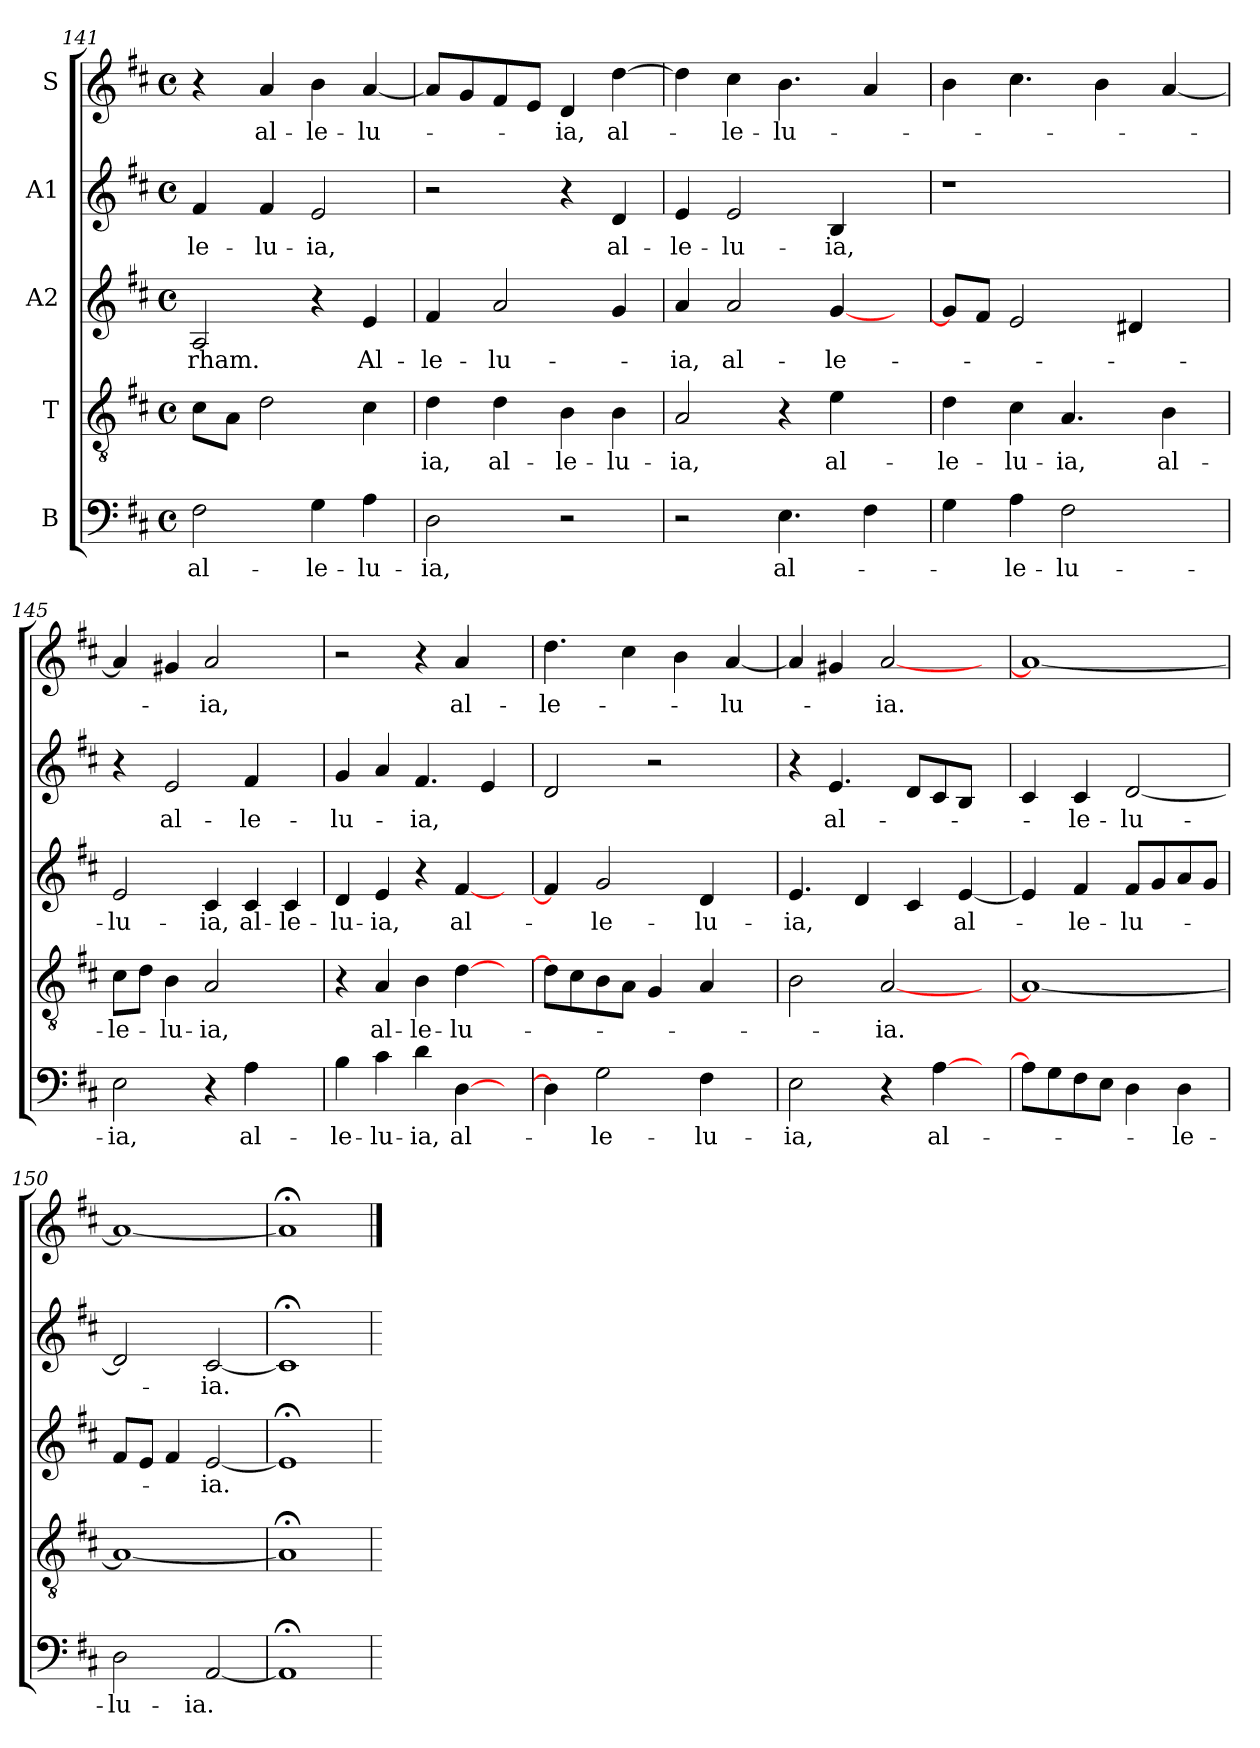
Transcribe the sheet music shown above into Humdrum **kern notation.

**kern	**text	**kern	**text	**kern	**text	**kern	**text	**kern	**text
*part5	*part5	*part4	*part4	*part3	*part3	*part2	*part2	*part1	*part1
*staff5	*staff5	*staff4	*staff4	*staff3	*staff3	*staff2	*staff2	*staff1	*staff1
*I"B	*	*I"T	*	*I"A2	*	*I"A1	*	*I"S	*
*clefF4	*	*clefGv2	*	*clefG2	*	*clefG2	*	*clefG2	*
*k[f#c#]	*	*k[f#c#]	*	*k[f#c#]	*	*k[f#c#]	*	*k[f#c#]	*
*D:	*	*D:	*	*D:	*	*D:	*	*D:	*
*M4/4	*	*M4/4	*	*M4/4	*	*M4/4	*	*M4/4	*
*met(c)	*	*met(c)	*	*met(c)	*	*met(c)	*	*met(c)	*
=141	=141	=141	=141	=141	=141	=141	=141	=141	=141
!	!LO:LY:b:cj	!	!	!	!LO:LY:b:cj	!	!LO:LY:b:cj	!	!
2F#\	al-	8c#\L	.	2A/	-rham.	4f#/	-le-	4r	.
.	.	8A\J	.	.	.	.	.	.	.
!	!	!	!	!	!	!	!LO:LY:b:cj	!	!LO:LY:b:cj
.	.	2d\	.	.	.	4f#/	-lu-	4a/	al-
!	!LO:LY:b:cj	!	!	!	!	!	!LO:LY:b:cj	!	!LO:LY:b:cj
4G\	-le-	.	.	4r	.	2e/	-ia,	4b\	-le-
!	!LO:LY:b:cj	!	!	!	!LO:LY:b:cj	!	!	!	!LO:LY:b:cj
4A\	-lu-	4c#\	.	4e/	Al-	.	.	[<4a/	-lu-
=142	=142	=142	=142	=142	=142	=142	=142	=142	=142
!	!LO:LY:b:cj	!	!LO:LY:b:cj	!	!LO:LY:b:cj	!	!	!	!
2D\	-ia,	4d\	-ia,	4f#/	-le-	2r	.	8a/L]	.
.	.	.	.	.	.	.	.	8g/	.
!	!	!	!LO:LY:b:cj	!	!LO:LY:b:cj	!	!	!	!
.	.	4d\	al-	2a/	-lu-	.	.	8f#/	.
.	.	.	.	.	.	.	.	8e/J	.
!	!	!	!LO:LY:b:cj	!	!	!	!	!	!LO:LY:b:cj
2r	.	4B\	-le-	.	.	4r	.	4d/	-ia,
!	!	!	!LO:LY:b:cj	!	!	!	!LO:LY:b:cj	!	!LO:LY:b:cj
.	.	4B\	-lu-	4g/	.	4d/	al-	[<4dd\	al-
!!LO:LB:g=z
=143	=143	=143	=143	=143	=143	=143	=143	=143	=143
!	!	!	!LO:LY:b:cj	!	!LO:LY:b:cj	!	!LO:LY:b:cj	!	!
2r	.	2A/	-ia,	4a/	-ia,	4e/	-le-	4dd\]	.
!	!	!	!	!	!LO:LY:b:cj	!	!LO:LY:b:cj	!	!LO:LY:b:cj
.	.	.	.	2a/	al-	2e/	-lu-	4cc#\	-le-
!	!LO:LY:b:cj	!	!	!	!	!	!	!	!LO:LY:b:cj
4.E\	al-	4r	.	.	.	.	.	4.b\	-lu-
!	!	!	!LO:LY:b:cj	!	!LO:LY:b:cj	!	!LO:LY:b:cj	!	!
.	.	4e\	al-	[<4g/	-le-	4B/	-ia,	.	.
4F#\	.	.	.	.	.	.	.	4a/	.
.	.	8ryy	.	8ryy	.	8ryy	.	.	.
=144	=144	=144	=144	=144	=144	=144	=144	=144	=144
!	!	!	!LO:LY:b:cj	!	!	!	!	!	!
4G\	.	4d\	-le-	8g/L]	.	1r	.	4b\	.
.	.	.	.	8f#/J	.	.	.	.	.
!	!LO:LY:b:cj	!	!LO:LY:b:cj	!	!	!	!	!	!
4A\	-le-	4c#\	-lu-	2e/	.	.	.	4.cc#\	.
!	!LO:LY:b:cj	!	!LO:LY:b:cj	!	!	!	!	!	!
2F#\	-lu-	4.A/	-ia,	.	.	.	.	.	.
.	.	.	.	.	.	.	.	4b\	.
.	.	.	.	4d#X/	.	.	.	.	.
!	!	!	!LO:LY:b:cj	!	!	!	!	!	!
.	.	4B\	al-	.	.	.	.	[<4a/	.
8ryy	.	.	.	8ryy	.	8ryy	.	.	.
=145	=145	=145	=145	=145	=145	=145	=145	=145	=145
!	!LO:LY:b:cj	!	!LO:LY:b:cj	!	!LO:LY:b:cj	!	!	!	!
2E\	-ia,	8c#\L	-le-	2e/	-lu-	4r	.	4a/]	.
.	.	8d\J	.	.	.	.	.	.	.
!	!	!	!LO:LY:b:cj	!	!	!	!LO:LY:b:cj	!	!
.	.	4B\	-lu-	.	.	2e/	al-	4g#X/	.
!	!	!	!LO:LY:b:cj	!	!LO:LY:b:cj	!	!	!	!LO:LY:b:cj
4r	.	2A/	-ia,	4c#/	-ia,	.	.	2a/	-ia,
!	!LO:LY:b:cj	!	!	!	!LO:LY:b:cj	!	!LO:LY:b:cj	!	!
4A\	al-	.	.	4c#/	al-	4f#/	-le-	.	.
!	!	!	!	!	!LO:LY:b:cj	!	!	!	!
4ryy	.	4ryy	.	4c#/	-le-	4ryy	.	4ryy	.
=146	=146	=146	=146	=146	=146	=146	=146	=146	=146
!	!LO:LY:b:cj	!	!	!	!LO:LY:b:cj	!	!LO:LY:b:cj	!	!
4B\	-le-	4r	.	4d/	-lu-	4g/	-lu-	2r	.
!	!LO:LY:b:cj	!	!LO:LY:b:cj	!	!LO:LY:b:cj	!	!	!	!
4c#\	-lu-	4A/	al-	4e/	-ia,	4a/	.	.	.
!	!LO:LY:b:cj	!	!LO:LY:b:cj	!	!	!	!LO:LY:b:cj	!	!
4d\	-ia,	4B\	-le-	4r	.	4.f#/	-ia,	4r	.
!	!LO:LY:b:cj	!	!LO:LY:b:cj	!	!LO:LY:b:cj	!	!	!	!LO:LY:b:cj
[<4D\	al-	[<4d\	-lu-	[>4f#/	al-	.	.	4a/	al-
.	.	.	.	.	.	4e/	.	.	.
8ryy	.	8ryy	.	8ryy	.	.	.	8ryy	.
!!LO:LB:g=z
=147	=147	=147	=147	=147	=147	=147	=147	=147	=147
!	!	!	!	!	!	!	!	!	!LO:LY:b:cj
4D\]	.	8d\L]	.	4f#/]	.	2d/	.	4.dd\	-le-
.	.	8c#\	.	.	.	.	.	.	.
!	!LO:LY:b:cj	!	!	!	!LO:LY:b:cj	!	!	!	!
2G\	-le-	8B\	.	2g/	-le-	.	.	.	.
.	.	8A\J	.	.	.	.	.	4cc#\	.
.	.	4G/	.	.	.	2r	.	.	.
.	.	.	.	.	.	.	.	4b\	.
!	!LO:LY:b:cj	!	!	!	!LO:LY:b:cj	!	!	!	!
4F#\	-lu-	4A/	.	4d/	-lu-	.	.	.	.
!	!	!	!	!	!	!	!	!	!LO:LY:b:cj
.	.	.	.	.	.	.	.	[<4a/	-lu-
8ryy	.	8ryy	.	8ryy	.	8ryy	.	.	.
=148	=148	=148	=148	=148	=148	=148	=148	=148	=148
!	!LO:LY:b:cj	!	!	!	!LO:LY:b:cj	!	!	!	!
2E\	-ia,	2B\	.	4.e/	-ia,	4r	.	4a/]	.
!	!	!	!	!	!	!	!LO:LY:b:cj	!	!
.	.	.	.	.	.	4.e/	al-	4g#X/	.
.	.	.	.	4d/	.	.	.	.	.
!	!	!	!LO:LY:b:cj	!	!	!	!	!	!LO:LY:b:cj
4r	.	[<2A/	-ia.	.	.	.	.	[<2a/	-ia.
.	.	.	.	4c#/	.	8d/L	.	.	.
!	!LO:LY:b:cj	!	!	!	!	!	!	!	!
[>4A\	al-	.	.	.	.	8c#/	.	.	.
!	!	!	!	!	!LO:LY:b:cj	!	!	!	!
.	.	.	.	[<4e/	al-	8B/J	.	.	.
8ryy	.	8ryy	.	.	.	8ryy	.	8ryy	.
=149	=149	=149	=149	=149	=149	=149	=149	=149	=149
8A\L]	.	1A_<	.	4e/]	.	4c#/	.	1a_<	.
8G\	.	.	.	.	.	.	.	.	.
!	!	!	!	!	!LO:LY:b:cj	!	!LO:LY:b:cj	!	!
8F#\	.	.	.	4f#/	-le-	4c#/	-le-	.	.
8E\J	.	.	.	.	.	.	.	.	.
!	!	!	!	!	!LO:LY:b:cj	!	!LO:LY:b:cj	!	!
4D\	.	.	.	8f#/L	-lu-	[<2d/	-lu-	.	.
.	.	.	.	8g/	.	.	.	.	.
!	!LO:LY:b:cj	!	!	!	!	!	!	!	!
4D\	-le-	.	.	8a/	.	.	.	.	.
.	.	.	.	8g/J	.	.	.	.	.
=150	=150	=150	=150	=150	=150	=150	=150	=150	=150
!	!LO:LY:b:cj	!	!	!	!	!	!	!	!
2D\	-lu-	1A_<	.	8f#/L	.	2d/]	.	1a_<	.
.	.	.	.	8e/J	.	.	.	.	.
.	.	.	.	4f#/	.	.	.	.	.
!	!LO:LY:b:cj	!	!	!	!LO:LY:b:cj	!	!LO:LY:b:cj	!	!
[<2AA/	-ia.	.	.	[<2e/	-ia.	[<2c#/	-ia.	.	.
=151	=151	=151	=151	=151	=151	=151	=151	=151	=151
1AA;<]	.	1A;<]	.	1e;<]	.	1c#;<]	.	1a;<]	.
=	==	=	==	=	==	=	==	==	==
*-	*-	*-	*-	*-	*-	*-	*-	*-	*-
